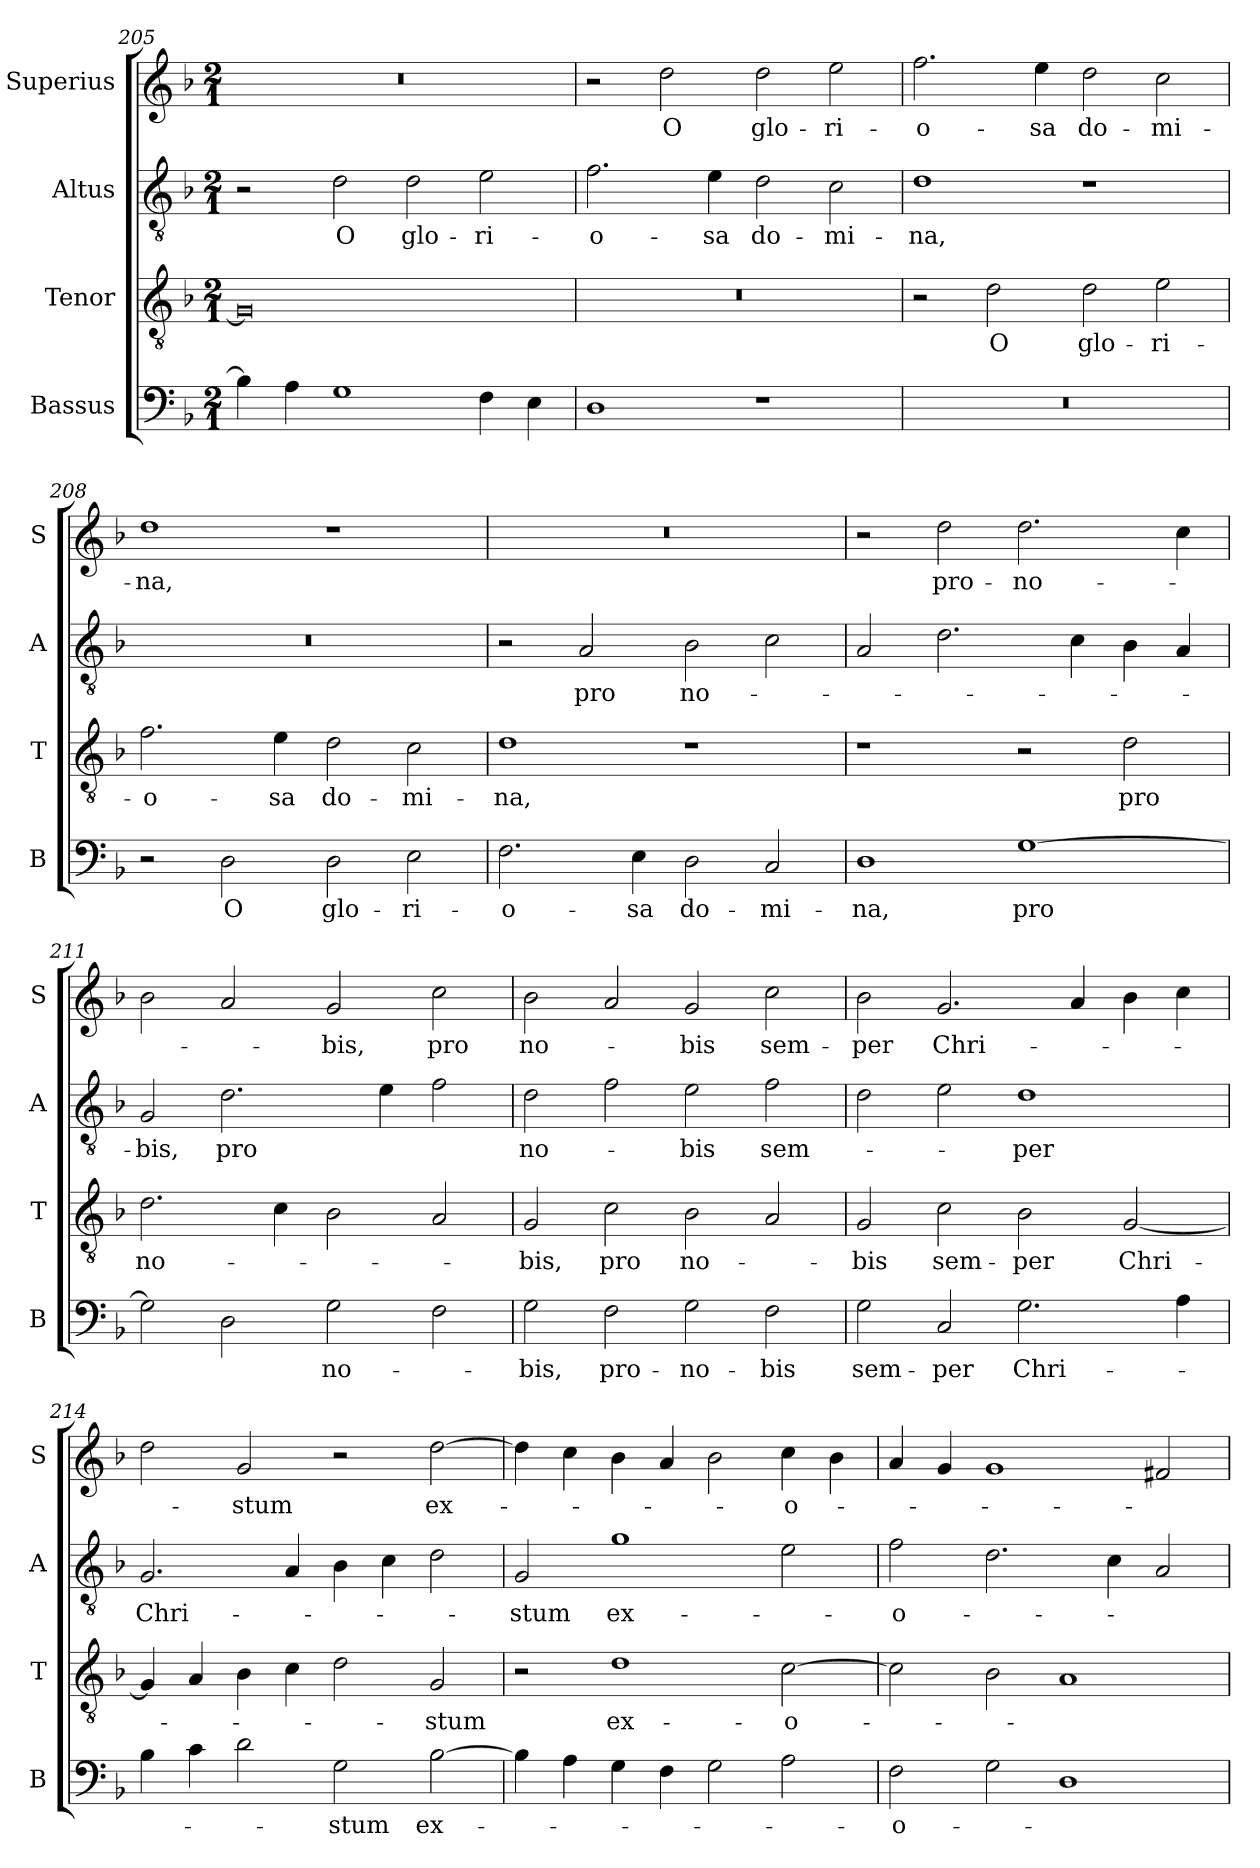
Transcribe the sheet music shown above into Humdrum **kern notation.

**kern	**text	**kern	**text	**kern	**text	**kern	**text
*part4	*part4	*part3	*part3	*part2	*part2	*part1	*part1
*staff4	*staff4	*staff3	*staff3	*staff2	*staff2	*staff1	*staff1
*I"Bassus	*	*I"Tenor	*	*I"Altus	*	*I"Superius	*
*I'B	*	*I'T	*	*I'A	*	*I'S	*
*clefF4	*	*clefGv2	*	*clefGv2	*	*clefG2	*
*k[b-]	*	*k[b-]	*	*k[b-]	*	*k[b-]	*
*M2/1	*	*M2/1	*	*M2/1	*	*M2/1	*
=205	=205	=205	=205	=205	=205	=205	=205
4B-\]	.	0G]	.	2r	.	0r	.
4A\	.	.	.	.	.	.	.
1G	.	.	.	2d\	O	.	.
.	.	.	.	2d\	glo-	.	.
4F\	.	.	.	2e\	-ri-	.	.
4E\	.	.	.	.	.	.	.
=206	=206	=206	=206	=206	=206	=206	=206
1D	.	0r	.	2.f\	-o-	2r	.
.	.	.	.	.	.	2dd\	O
.	.	.	.	4e\	-sa	.	.
1r	.	.	.	2d\	do-	2dd\	glo-
.	.	.	.	2c\	-mi-	2ee\	-ri-
=207	=207	=207	=207	=207	=207	=207	=207
0r	.	2r	.	1d	-na,	2.ff\	-o-
.	.	2d\	O	.	.	.	.
.	.	.	.	.	.	4ee\	-sa
.	.	2d\	glo-	1r	.	2dd\	do-
.	.	2e\	-ri-	.	.	2cc\	-mi-
=208	=208	=208	=208	=208	=208	=208	=208
2r	.	2.f\	-o-	0r	.	1dd	-na,
2D\	O	.	.	.	.	.	.
.	.	4e\	-sa	.	.	.	.
2D\	glo-	2d\	do-	.	.	1r	.
2E\	-ri-	2c\	-mi-	.	.	.	.
=209	=209	=209	=209	=209	=209	=209	=209
2.F\	-o-	1d	-na,	2r	.	0r	.
.	.	.	.	2A/	pro	.	.
4E\	-sa	.	.	.	.	.	.
2D\	do-	1r	.	2B-\	no-	.	.
2C/	-mi-	.	.	2c\	.	.	.
=210	=210	=210	=210	=210	=210	=210	=210
1D	-na,	1r	.	2A/	.	2r	.
.	.	.	.	2.d\	.	2dd\	pro-
[1G	pro	2r	.	.	.	2.dd\	no-
.	.	.	.	4c\	.	.	.
.	.	2d\	pro	4B-\	.	.	.
.	.	.	.	4A/	.	4cc\	.
=211	=211	=211	=211	=211	=211	=211	=211
2G\]	.	2.d\	no-	2G/	-bis,	2b-\	.
2D\	.	.	.	2.d\	pro	2a/	.
.	.	4c\	.	.	.	.	.
2G\	no-	2B-\	.	.	.	2g/	-bis,
.	.	.	.	4e\	.	.	.
2F\	.	2A/	.	2f\	.	2cc\	pro
=212	=212	=212	=212	=212	=212	=212	=212
2G\	-bis,	2G/	-bis,	2d\	no-	2b-\	no-
2F\	pro-	2c\	pro	2f\	.	2a/	.
2G\	no-	2B-\	no-	2e\	-bis	2g/	-bis
2F\	-bis	2A/	.	2f\	sem-	2cc\	sem-
=213	=213	=213	=213	=213	=213	=213	=213
2G\	sem-	2G/	-bis	2d\	.	2b-\	-per
2C/	-per	2c\	sem-	2e\	.	2.g/	Chri-
2.G\	Chri-	2B-\	-per	1d	-per	.	.
.	.	.	.	.	.	4a/	.
.	.	[2G/	Chri-	.	.	4b-\	.
4A\	.	.	.	.	.	4cc\	.
=214	=214	=214	=214	=214	=214	=214	=214
4B-\	.	4G/]	.	2.G/	Chri-	2dd\	.
4c\	.	4A/	.	.	.	.	.
2d\	.	4B-\	.	.	.	2g/	-stum
.	.	4c\	.	4A/	.	.	.
2G\	-stum	2d\	.	4B-\	.	2r	.
.	.	.	.	4c\	.	.	.
[2B-\	ex-	2G/	-stum	2d\	.	[2dd\	ex-
=215	=215	=215	=215	=215	=215	=215	=215
4B-\]	.	2r	.	2G/	-stum	4dd\]	.
4A\	.	.	.	.	.	4cc\	.
4G\	.	1d	ex-	1g	ex-	4b-\	.
4F\	.	.	.	.	.	4a/	.
2G\	.	.	.	.	.	2b-\	.
2A\	.	[2c\	-o-	2e\	.	4cc\	-o-
.	.	.	.	.	.	4b-\	.
=216	=216	=216	=216	=216	=216	=216	=216
2F\	-o-	2c\]	.	2f\	-o-	4a/	.
.	.	.	.	.	.	4g/	.
2G\	.	2B-\	.	2.d\	.	1g	.
1D	.	1A	.	.	.	.	.
.	.	.	.	4c\	.	.	.
.	.	.	.	2A/	.	2f#X/	.
=	=	=	=	=	=	=	=
*-	*-	*-	*-	*-	*-	*-	*-
